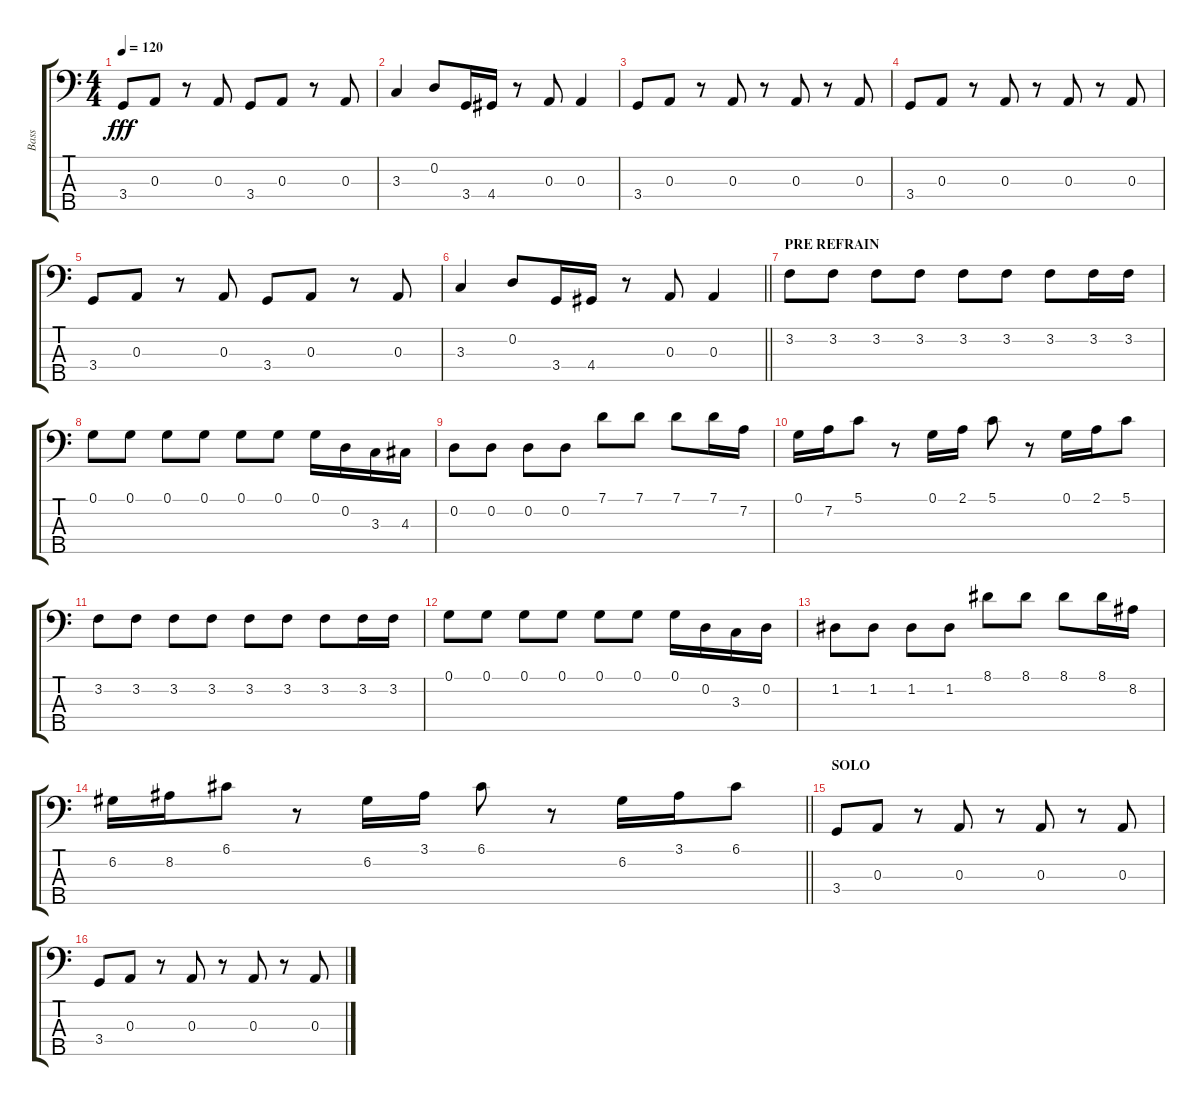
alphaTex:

\track ("Bass" "Bass") {instrument electricbassfinger}
\staff {score tabs}
\tuning (G2 D2 A1 E1 B0) {hide}
\ts (4 4)
\tempo 120
\clef f4
\ks c
3.4.8{dy fff} 0.3.8 r.8 0.3.8 3.4.8 0.3.8 r.8 0.3.8 |
3.3.4 0.2.8 3.4.16 4.4.16 r.8 0.3.8 0.3.4 |
3.4.8 0.3.8 r.8 0.3.8 r.8 0.3.8 r.8 0.3.8 |
3.4.8 0.3.8 r.8 0.3.8 r.8 0.3.8 r.8 0.3.8 |
3.4.8 0.3.8 r.8 0.3.8 3.4.8 0.3.8 r.8 0.3.8 |
\barLineRight lightlight
3.3.4 0.2.8 3.4.16 4.4.16 r.8 0.3.8 0.3.4 |
\section ("" "PRE REFRAIN")
3.2.8 3.2.8 3.2.8 3.2.8 3.2.8 3.2.8 3.2.8 3.2.16 3.2.16 |
0.1.8 0.1.8 0.1.8 0.1.8 0.1.8 0.1.8 0.1.16 0.2.16 3.3.16 4.3.16 |
0.2.8 0.2.8 0.2.8 0.2.8 7.1.8 7.1.8 7.1.8 7.1.16 7.2.16 |
0.1.16 7.2.16 5.1.8 r.8 0.1.16 2.1.16 5.1.8 r.8 0.1.16 2.1.16 5.1.8 |
3.2.8 3.2.8 3.2.8 3.2.8 3.2.8 3.2.8 3.2.8 3.2.16 3.2.16 |
0.1.8 0.1.8 0.1.8 0.1.8 0.1.8 0.1.8 0.1.16 0.2.16 3.3.16 0.2.16 |
1.2.8 1.2.8 1.2.8 1.2.8 8.1.8 8.1.8 8.1.8 8.1.16 8.2.16 |
\barLineRight lightlight
6.2.16 8.2.16 6.1.8 r.8 6.2.16 3.1.16 6.1.8 r.8 6.2.16 3.1.16 6.1.8 |
\section ("" "SOLO")
3.4.8 0.3.8 r.8 0.3.8 r.8 0.3.8 r.8 0.3.8 |
3.4.8 0.3.8 r.8 0.3.8 r.8 0.3.8 r.8 0.3.8
